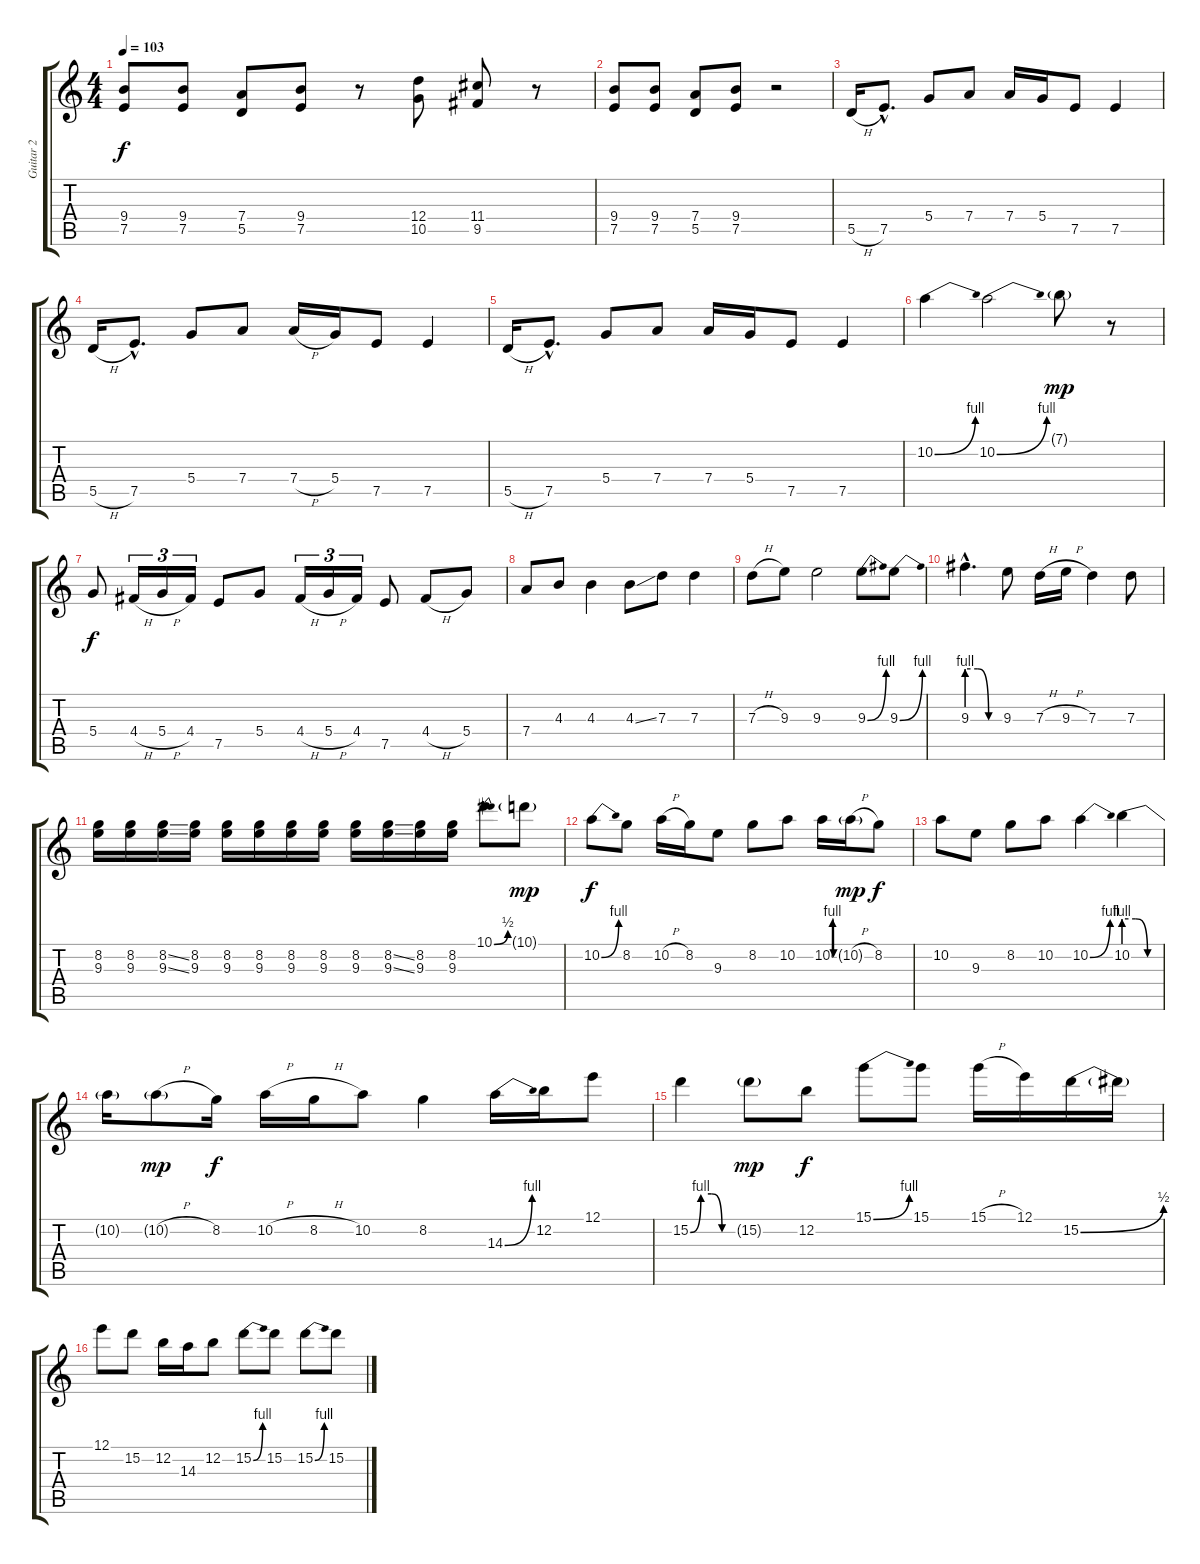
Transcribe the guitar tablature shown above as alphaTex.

\track ("Guitar 2" "Guitar 2") {instrument overdrivenguitar}
\staff {score tabs}
\tuning (E4 B3 G3 D3 A2 E2) {hide}
\ts (4 4)
\tempo 103
\clef g2
\ks c
(9.4 7.5).8{dy f} (9.4 7.5).8 (7.4 5.5).8 (9.4 7.5).8 r.8 (12.4 10.5).8 (11.4 9.5).8 r.8 |
(9.4 7.5).8 (9.4 7.5).8 (7.4 5.5).8 (9.4 7.5).8 r.2 |
5.5{h}.16 7.5{hac}.8{d} 5.4.8 7.4.8 7.4.16 5.4.16 7.5.8 7.5.4 |
5.5{h}.16 7.5{hac}.8{d} 5.4.8 7.4.8 7.4{h}.16 5.4.16 7.5.8 7.5.4 |
5.5{h}.16 7.5{hac}.8{d} 5.4.8 7.4.8 7.4.16 5.4.16 7.5.8 7.5.4 |
10.2{be (bend 0 0 60 4)}.4 10.2{be (bend 0 0 60 4)}.2 7.1{g}.8{dy mp} r.8 |
5.4.8{dy f} 4.4{h}.16{tu (3 2)} 5.4{h}.16{tu (3 2)} 4.4.16{tu (3 2)} 7.5.8 5.4.8 4.4{h}.16{tu (3 2)} 5.4{h}.16{tu (3 2)} 4.4.16{tu (3 2)} 7.5.8 4.4{h}.8 5.4.8 |
7.4.8 4.3.8 4.3.4 4.3{ss}.8 7.3.8 7.3.4 |
7.3{h}.8 9.3.8 9.3.2 9.3{be (bend 0 0 60 4)}.8 9.3{be (bend 0 0 60 4)}.8 |
9.3{be (custom 0 4 20 4 40 0 60 0) hac}.4{d} 9.3.8 7.3{h}.16 9.3{h}.16 7.3.4 7.3.8 |
(8.2 9.3).16 (8.2 9.3).16 (8.2{ss} 9.3{ss}).16 (8.2 9.3).16 (8.2 9.3).16 (8.2 9.3).16 (8.2 9.3).16 (8.2 9.3).16 (8.2 9.3).16 (8.2{ss} 9.3{ss}).16 (8.2 9.3).16 (8.2 9.3).16 10.1{be (bend 0 0 60 2)}.8 10.1{g}.8{dy mp} |
10.2{be (bend 0 0 60 4)}.8{dy f} 8.2.8 10.2{h}.16 8.2.16 9.3.8 8.2.8 10.2.8 10.2{be (custom 0 0 15 4 30 4 45 0 60 0)}.16 10.2{h g}.16{dy mp} 8.2.8{dy f} |
10.2.8 9.3.8 8.2.8 10.2.8 10.2{be (bend 0 0 60 4)}.4 10.2{be (custom 0 4 20 4 40 0 60 0)}.4 |
10.2{t}.16 10.2{h g}.8{dy mp} 8.2.16{dy f} 10.2{h}.16 8.2{h}.16 10.2.8 8.2.4 14.3{be (bend 0 0 60 4)}.16 12.2.16 12.1.8 |
15.2{be (custom 0 0 15 4 30 4 45 0 60 0)}.4 15.2{g}.8{dy mp} 12.2.8{dy f} 15.1{be (bend 0 0 60 4)}.8 15.1.8 15.1{h}.16 12.1.16 15.2{be (bend 0 0 60 2)}.16 15.2{t}.16 |
12.1.8 15.2.8 12.2.16 14.3.16 12.2.8 15.2{be (bend 0 0 60 4)}.8 15.2.8 15.2{be (bend 0 0 60 4)}.8 15.2.8
